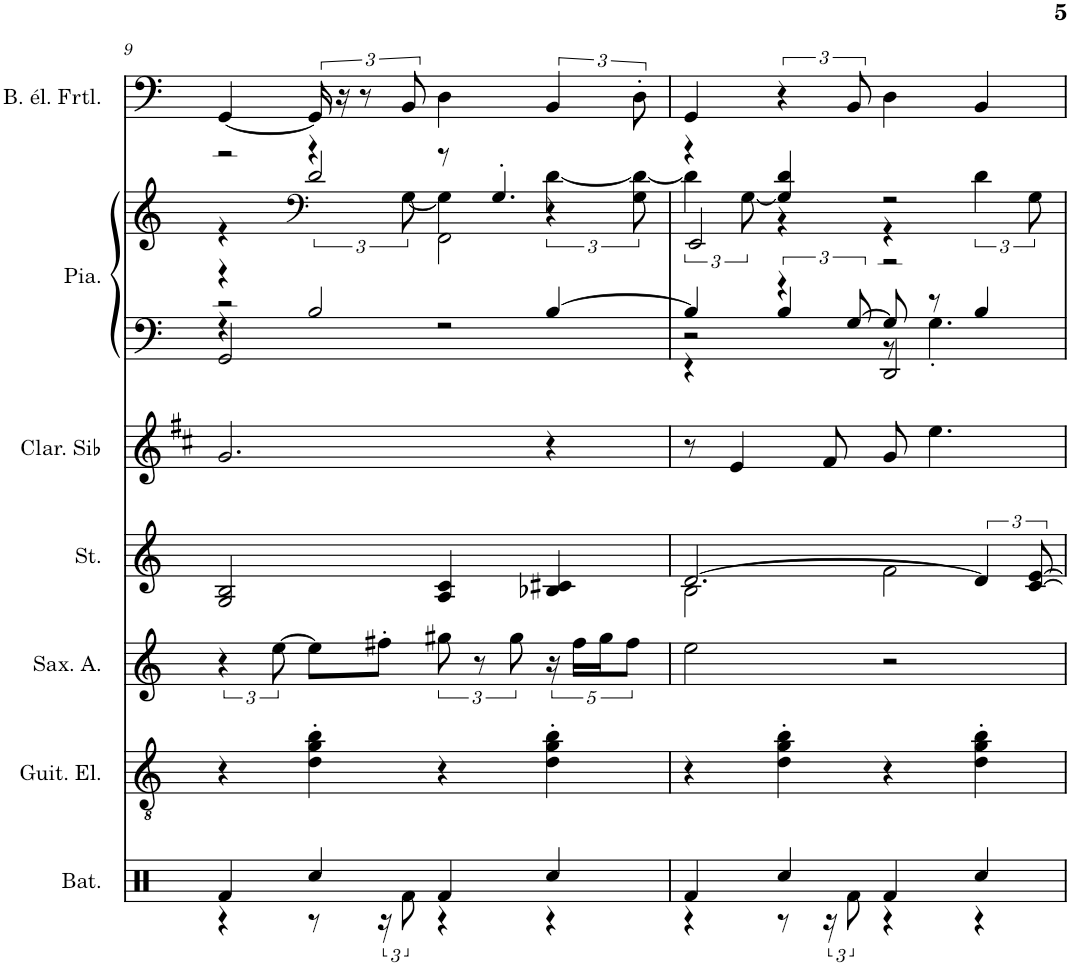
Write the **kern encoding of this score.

**kern	**kern	**kern	**kern	**kern	**kern	**kern	**kern
*part7	*part6	*part5	*part4	*part3	*part2	*part2	*part1
*staff8	*staff7	*staff6	*staff5	*staff4	*staff3	*staff2	*staff1
*I"Batterie	*I"Guitare électrique	*I"Saxophone Alto	*I"Cordes	*I"Clarinette en Sib	*I"Piano	*	*I"Basse électrique fretless
*I'Bat.	*I'Guit. El.	*I'Sax. A.	*	*I'Clar. Sib	*I'Pia.	*	*I'B. él. Frtl.
!!LO:PB:g=z
*clefX	*clefGv2	*clefG2	*clefG2	*clefG2	*clefF4	*clefG2	*clefF4
*	*	*Trd5c9	*	*Trd1c2	*	*	*Trd7c12
*k[]	*k[]	*k[]	*k[]	*k[f#c#]	*k[]	*k[]	*k[]
*M4/4	*M4/4	*M4/4	*M4/4	*M4/4	*M4/4	*M4/4	*M4/4
=9	=9	=9	=9	=9	=9	=9	=9
*^	*	*	*	*	*^	*^	*
*	*	*	*	*	*	*	*	*	*^	*
*	*	*	*	*	*	*	*	*	*	*^	*
4Rf/	4r	4r	6r	2G/ 2B/	2.g/	4r	2GG/	2r	4r	4r	2r	[4GG/
.	.	.	[12ee\	.	.	.	.	.	.	.	.	.
*	*	*	*	*	*	*	*	*clefF4	*	*	*	*
4Rcc/	8r	4d\' 4g\' 4b\'	8ee\L]	.	.	2B/	.	.	6r	2d/	.	24GG/]
.	.	.	.	.	.	.	.	.	.	.	.	24r
.	.	.	.	.	.	.	.	.	.	.	.	12r
.	24r	.	8ff#X'\J	.	.	.	.	.	.	.	.	.
.	12Rf\	.	.	.	.	.	.	.	[12G\	.	.	12BB/
4Rf/	4r	4r	12gg#X\	4A/ 4c/	.	.	2r	8r	4G\]	.	2FF\	4D\
.	.	.	12r	.	.	.	.	.	.	.	.	.
.	.	.	.	.	.	.	.	4.G'/	.	.	.	.
.	.	.	12gg#\	.	.	.	.	.	.	.	.	.
4Rcc/	4r	4d\' 4g\' 4b\'	20r	4B-X/ 4c#X/	4r	[4B/	.	.	[6d\	4r	.	6BB/
.	.	.	20ff#\LL	.	.	.	.	.	.	.	.	.
.	.	.	20gg#\J	.	.	.	.	.	.	.	.	.
.	.	.	10ff#\J	.	.	.	.	.	.	.	.	.
.	.	.	.	.	.	.	.	.	12G\ 12d\_	.	.	12D'\
*	*	*	*	*	*	*	*	*	*	*v	*v	*
=10	=10	=10	=10	=10	=10	=10	=10	=10	=10	=10	=10
*	*	*	*	*^	*	*	*^	*	*	*	*
4Rf/	4r	4r	2ee\	[2.d/	2B\	8r	4B/]	2r	4r	4r	6d\]	2EE/	4GG/
.	.	.	.	.	.	4e/	.	.	.	.	.	.	.
.	.	.	.	.	.	.	.	.	.	.	[12G\	.	.
4Rcc/	8r	4d\' 4g\' 4b\'	.	.	.	.	6r	.	4B/	4G/] 4d/	4r	.	6r
.	24r	.	.	.	.	8f#/	.	.	.	.	.	.	.
.	12Rf\	.	.	.	.	.	[12G/	.	.	.	.	.	12BB/
4Rf/	4r	4r	2r	.	2f\	8g/	8G/]	8r	2DD/	2r	4r	2r	4D\
.	.	.	.	.	.	4.ee\	8r	4.G'\	.	.	.	.	.
4Rcc/	4r	4d\' 4g\' 4b\'	.	6d/]	.	.	4B/	.	.	.	6d\	.	4BB/
.	.	.	.	[12c/ [12e/	.	.	.	.	.	.	12G\	.	.
*	*	*	*	*	*	*	*v	*v	*v	*	*	*	*
*v	*v	*	*	*v	*v	*	*	*v	*v	*v	*
=	=	=	=	=	=	=	=
*-	*-	*-	*-	*-	*-	*-	*-
